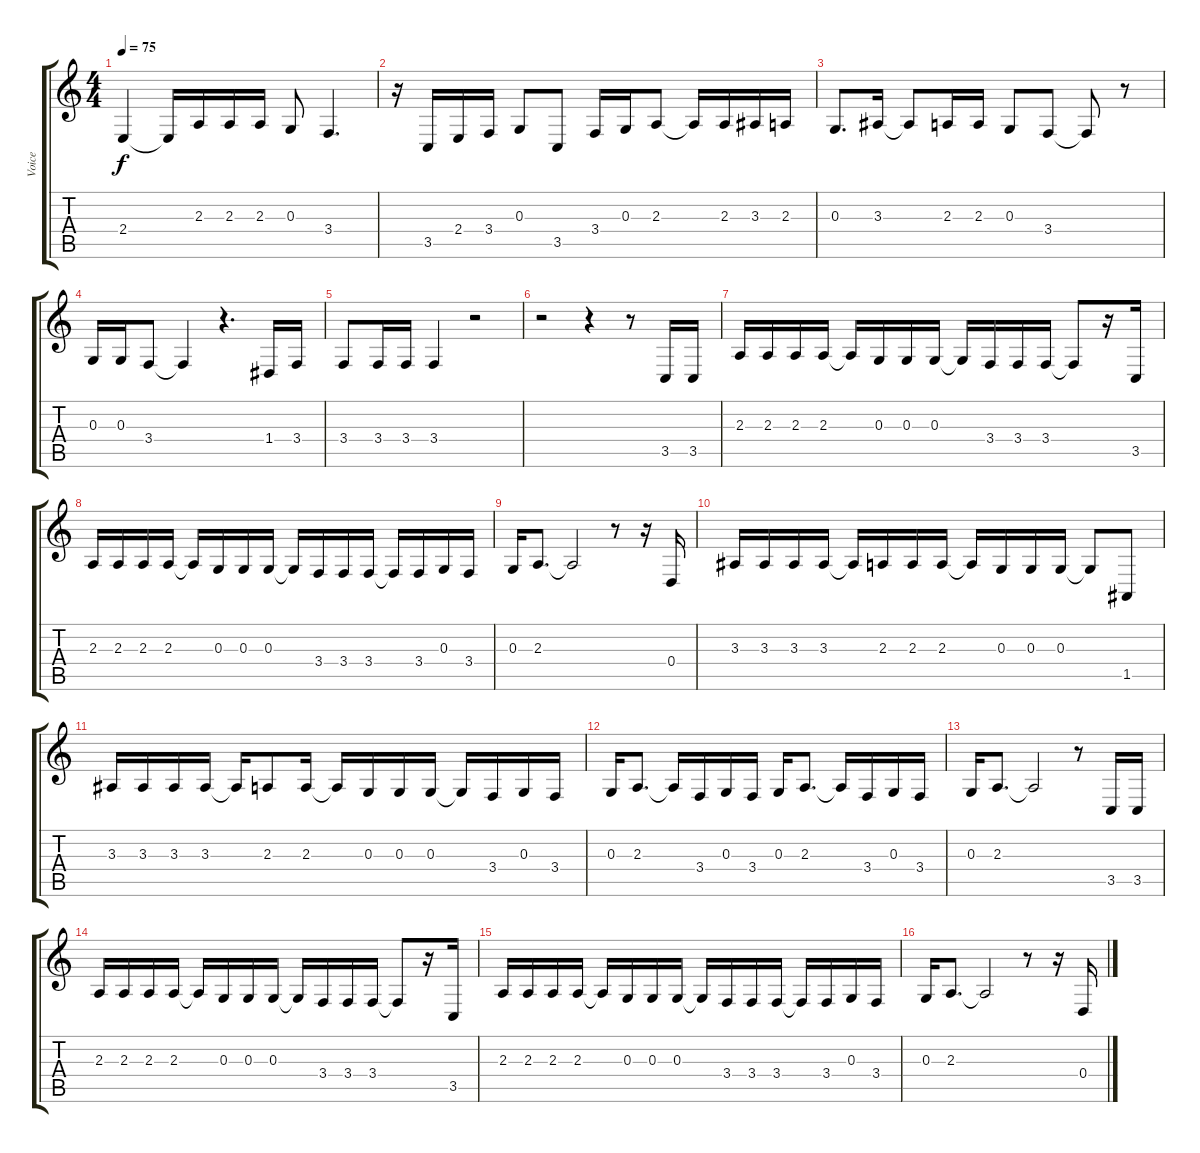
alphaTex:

\track ("Voice" "Voice") {instrument voiceoohs}
\staff {score tabs}
\tuning (E4 B3 G3 D3 A2 E2) {hide}
\ts (4 4)
\tempo 75
\clef g2
\ks c
2.4.4{dy f} 2.4{t}.16 2.3.16 2.3.16 2.3.16 0.3.8 3.4.4{d} |
r.16 3.5.16 2.4.16 3.4.16 0.3.8 3.5.8 3.4.16 0.3.16 2.3.8 2.3{t}.16 2.3.16 3.3.16 2.3.16 |
0.3.8{d} 3.3.16 3.3{t}.8 2.3.16 2.3.16 0.3.8 3.4.8 3.4{t}.8 r.8 |
0.3.16 0.3.16 3.4.8 3.4{t}.4 r.4{d} 1.4.16 3.4.16 |
3.4.8 3.4.16 3.4.16 3.4.4 r.2 |
r.2 r.4 r.8 3.5.16 3.5.16 |
2.3.16 2.3.16 2.3.16 2.3.16 2.3{t}.16 0.3.16 0.3.16 0.3.16 0.3{t}.16 3.4.16 3.4.16 3.4.16 3.4{t}.8 r.16 3.5.16 |
2.3.16 2.3.16 2.3.16 2.3.16 2.3{t}.16 0.3.16 0.3.16 0.3.16 0.3{t}.16 3.4.16 3.4.16 3.4.16 3.4{t}.16 3.4.16 0.3.16 3.4.16 |
0.3.16 2.3.8{d} 2.3{t}.2 r.8 r.16 0.4.16 |
3.3.16 3.3.16 3.3.16 3.3.16 3.3{t}.16 2.3.16 2.3.16 2.3.16 2.3{t}.16 0.3.16 0.3.16 0.3.16 0.3{t}.8 1.5.8 |
3.3.16 3.3.16 3.3.16 3.3.16 3.3{t}.16 2.3.8 2.3.16 2.3{t}.16 0.3.16 0.3.16 0.3.16 0.3{t}.16 3.4.16 0.3.16 3.4.16 |
0.3.16 2.3.8{d} 2.3{t}.16 3.4.16 0.3.16 3.4.16 0.3.16 2.3.8{d} 2.3{t}.16 3.4.16 0.3.16 3.4.16 |
0.3.16 2.3.8{d} 2.3{t}.2 r.8 3.5.16 3.5.16 |
2.3.16 2.3.16 2.3.16 2.3.16 2.3{t}.16 0.3.16 0.3.16 0.3.16 0.3{t}.16 3.4.16 3.4.16 3.4.16 3.4{t}.8 r.16 3.5.16 |
2.3.16 2.3.16 2.3.16 2.3.16 2.3{t}.16 0.3.16 0.3.16 0.3.16 0.3{t}.16 3.4.16 3.4.16 3.4.16 3.4{t}.16 3.4.16 0.3.16 3.4.16 |
0.3.16 2.3.8{d} 2.3{t}.2 r.8 r.16 0.4.16
